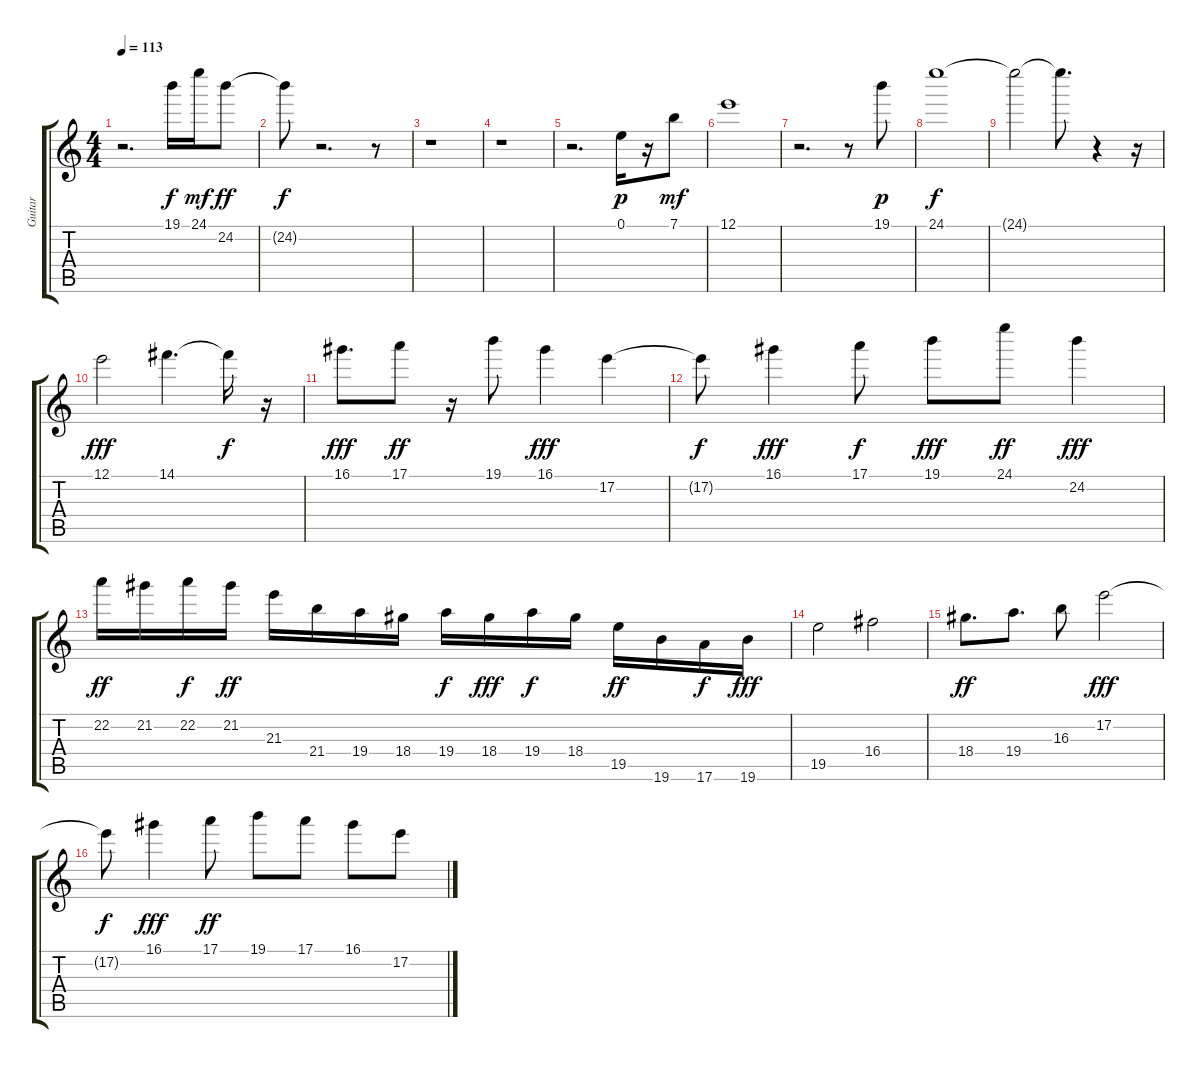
\track ("Guitar" "Guitar") {instrument overdrivenguitar}
\staff {score tabs}
\tuning (E4 B3 G3 D3 A2 E2) {hide}
\ts (4 4)
\tempo 113
\clef g2
\ks c
r.2{d dy fff} 19.1.16{dy f} 24.1.16{dy mf} 24.2.8{dy ff} |
24.2{t}.8{dy f} r.2{d} r.8 |
r.1 |
r.1 |
r.2{d} 0.1.16{dy p} r.16 7.1.8{dy mf} |
12.1.1 |
r.2{d} r.8 19.1.8{dy p} |
24.1.1{dy f} |
24.1{t}.2 24.1{t}.8{d} r.4 r.16 |
12.1.2{dy fff} 14.1.4{d} 14.1{t}.16{dy f} r.16 |
16.1.8{d dy fff} 17.1.8{dy ff} r.16 19.1.8 16.1.4{dy fff} 17.2.4 |
17.2{t}.8{dy f} 16.1.4{dy fff} 17.1.8{dy f} 19.1.8{dy fff} 24.1.8{dy ff} 24.2.4{dy fff} |
22.2.16{dy ff} 21.2.16 22.2.16{dy f} 21.2.16{dy ff} 21.3.16 21.4.16 19.4.16 18.4.16 19.4.16{dy f} 18.4.16{dy fff} 19.4.16{dy f} 18.4.16 19.5.16{dy ff} 19.6.16 17.6.16{dy f} 19.6.16{dy fff} |
19.5.2 16.4.2 |
18.4.8{d dy ff} 19.4.8{d} 16.3.8 17.2.2{dy fff} |
17.2{t}.8{dy f} 16.1.4{dy fff} 17.1.8{dy ff} 19.1.8 17.1.8 16.1.8 17.2.8
